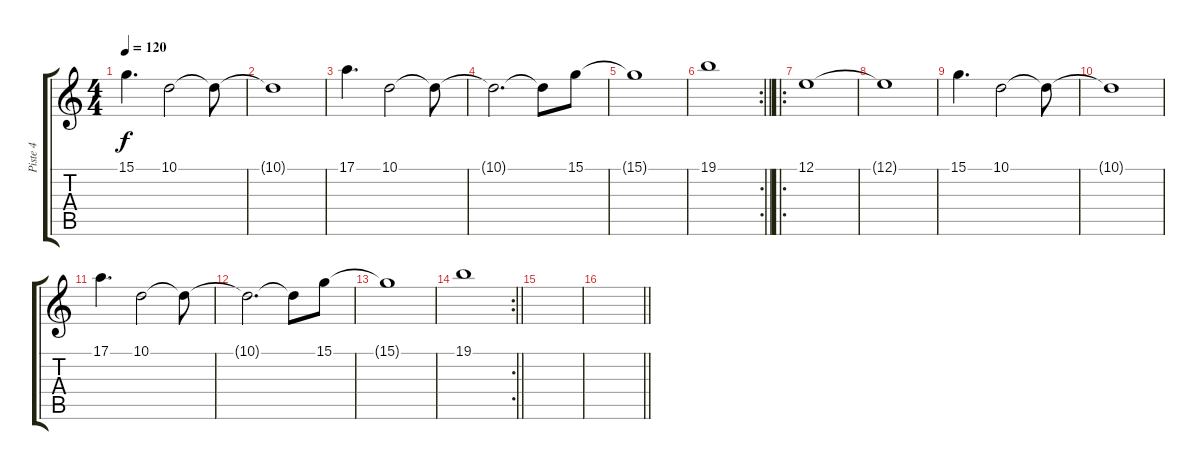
\track ("Piste 4" "Piste 4") {instrument stringensemble1}
\staff {score tabs}
\tuning (E4 B3 G3 D3 A2 E2) {hide}
\ts (4 4)
\tempo 120
\clef g2
\ks c
15.1.4{d dy f} 10.1.2 10.1{t}.8 |
10.1{t}.1 |
17.1.4{d} 10.1.2 10.1{t}.8 |
10.1{t}.2{d} 10.1{t}.8 15.1.8 |
15.1{t}.1 |
\rc 2
\barLineRight lightlight
19.1.1 |
\ro
\section ("" "")
12.1.1 |
12.1{t}.1 |
15.1.4{d} 10.1.2 10.1{t}.8 |
10.1{t}.1 |
17.1.4{d} 10.1.2 10.1{t}.8 |
10.1{t}.2{d} 10.1{t}.8 15.1.8 |
15.1{t}.1 |
\rc 2
\barLineRight lightlight
19.1.1 |
\section ("" "")
|
\barLineRight lightlight
